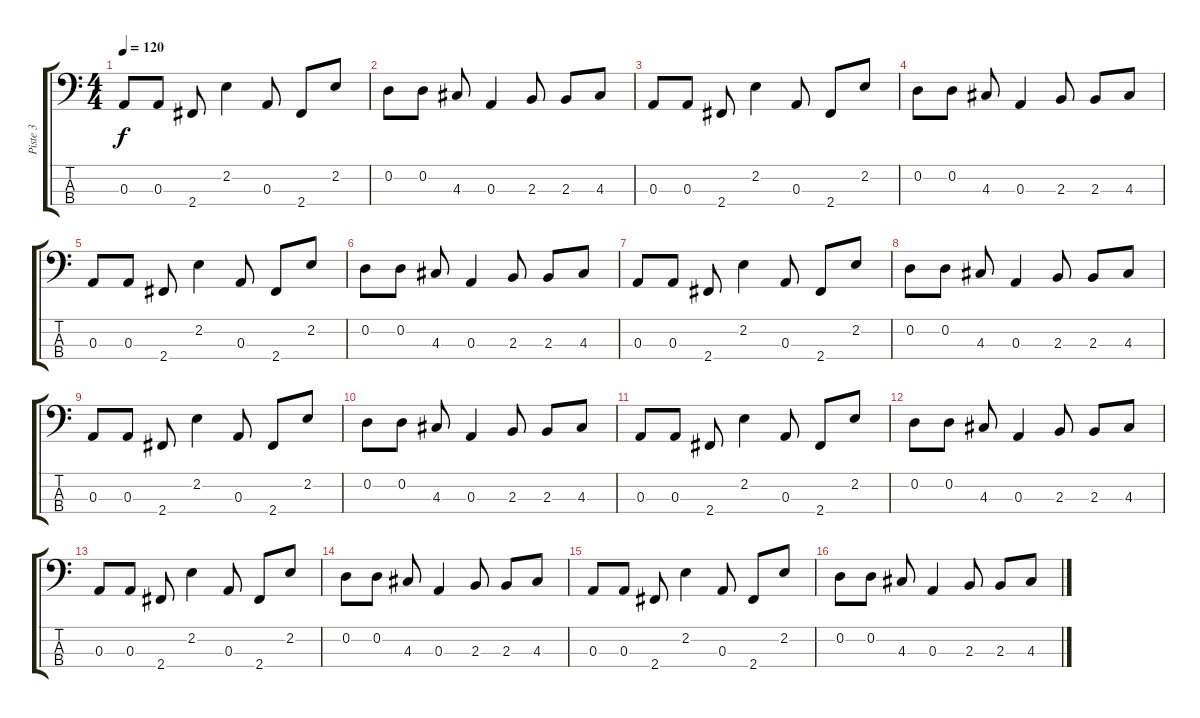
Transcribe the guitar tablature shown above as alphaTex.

\track ("Piste 3" "Piste 3") {instrument electricbasspick}
\staff {score tabs}
\tuning (G2 D2 A1 E1) {hide}
\ts (4 4)
\tempo 120
\clef f4
\ks c
0.3.8{dy f} 0.3.8 2.4.8 2.2.4 0.3.8 2.4.8 2.2.8 |
0.2.8 0.2.8 4.3.8 0.3.4 2.3.8 2.3.8 4.3.8 |
0.3.8 0.3.8 2.4.8 2.2.4 0.3.8 2.4.8 2.2.8 |
0.2.8 0.2.8 4.3.8 0.3.4 2.3.8 2.3.8 4.3.8 |
0.3.8 0.3.8 2.4.8 2.2.4 0.3.8 2.4.8 2.2.8 |
0.2.8 0.2.8 4.3.8 0.3.4 2.3.8 2.3.8 4.3.8 |
0.3.8 0.3.8 2.4.8 2.2.4 0.3.8 2.4.8 2.2.8 |
0.2.8 0.2.8 4.3.8 0.3.4 2.3.8 2.3.8 4.3.8 |
0.3.8 0.3.8 2.4.8 2.2.4 0.3.8 2.4.8 2.2.8 |
0.2.8 0.2.8 4.3.8 0.3.4 2.3.8 2.3.8 4.3.8 |
0.3.8 0.3.8 2.4.8 2.2.4 0.3.8 2.4.8 2.2.8 |
0.2.8 0.2.8 4.3.8 0.3.4 2.3.8 2.3.8 4.3.8 |
0.3.8 0.3.8 2.4.8 2.2.4 0.3.8 2.4.8 2.2.8 |
0.2.8 0.2.8 4.3.8 0.3.4 2.3.8 2.3.8 4.3.8 |
0.3.8 0.3.8 2.4.8 2.2.4 0.3.8 2.4.8 2.2.8 |
0.2.8 0.2.8 4.3.8 0.3.4 2.3.8 2.3.8 4.3.8
